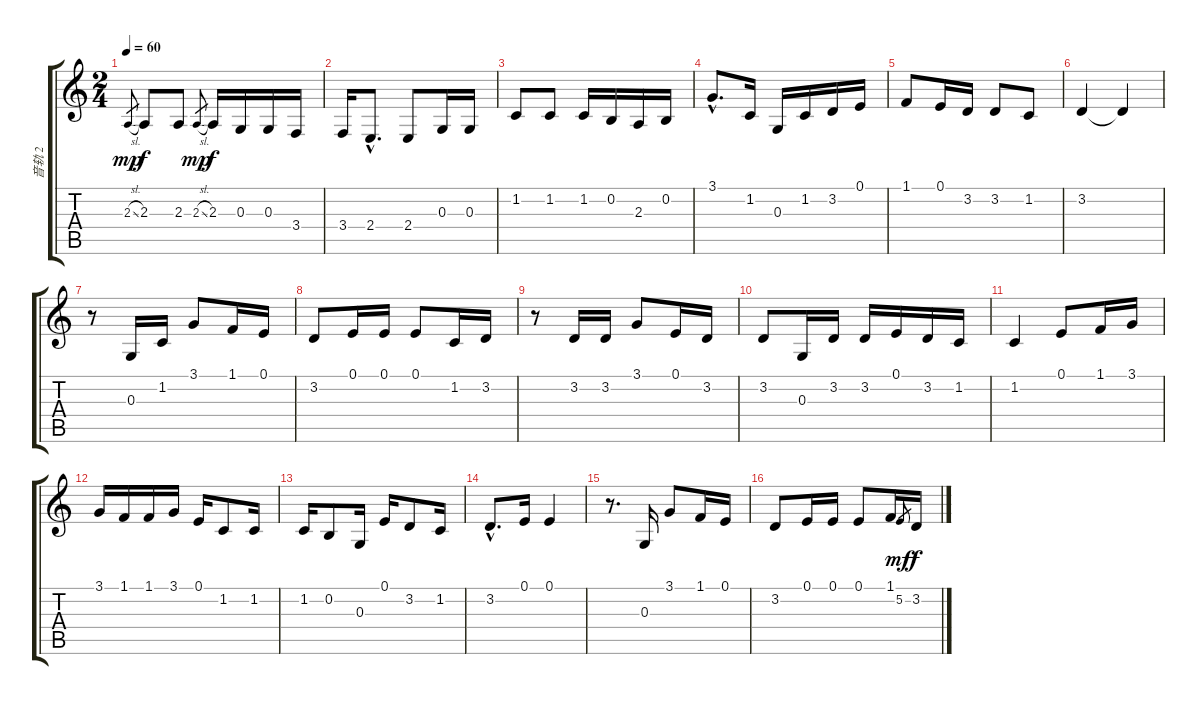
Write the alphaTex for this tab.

\track ("音轨 2" "音轨 2") {instrument violin}
\staff {score tabs}
\tuning (E4 B3 G3 D3 A2 E2) {hide}
\ts (2 4)
\tempo 60
\clef g2
\ks c
2.3{sl}.8{gr dy mp} 2.3.8{dy f} 2.3.8 2.3{sl}.8{gr dy mp} 2.3.16{dy f} 0.3.16 0.3.16 3.4.16 |
3.4.16 2.4{hac}.8{d} 2.4.8 0.3.16 0.3.16 |
1.2.8 1.2.8 1.2.16 0.2.16 2.3.16 0.2.16 |
3.1{hac}.8{d} 1.2.16 0.3.16 1.2.16 3.2.16 0.1.16 |
1.1.8 0.1.16 3.2.16 3.2.8 1.2.8 |
3.2.4 3.2{t}.4 |
r.8 0.3.16 1.2.16 3.1.8 1.1.16 0.1.16 |
3.2.8 0.1.16 0.1.16 0.1.8 1.2.16 3.2.16 |
r.8 3.2.16 3.2.16 3.1.8 0.1.16 3.2.16 |
3.2.8 0.3.16 3.2.16 3.2.16 0.1.16 3.2.16 1.2.16 |
1.2.4 0.1.8 1.1.16 3.1.16 |
3.1.16 1.1.16 1.1.16 3.1.16 0.1.16 1.2.8 1.2.16 |
1.2.16 0.2.8 0.3.16 0.1.16 3.2.8 1.2.16 |
3.2{hac}.8{d} 0.1.16 0.1.4 |
r.8{d} 0.3.16 3.1.8 1.1.16 0.1.16 |
3.2.8 0.1.16 0.1.16 0.1.8 1.1.16 5.2.8{gr dy mf} 3.2.16{dy f}
